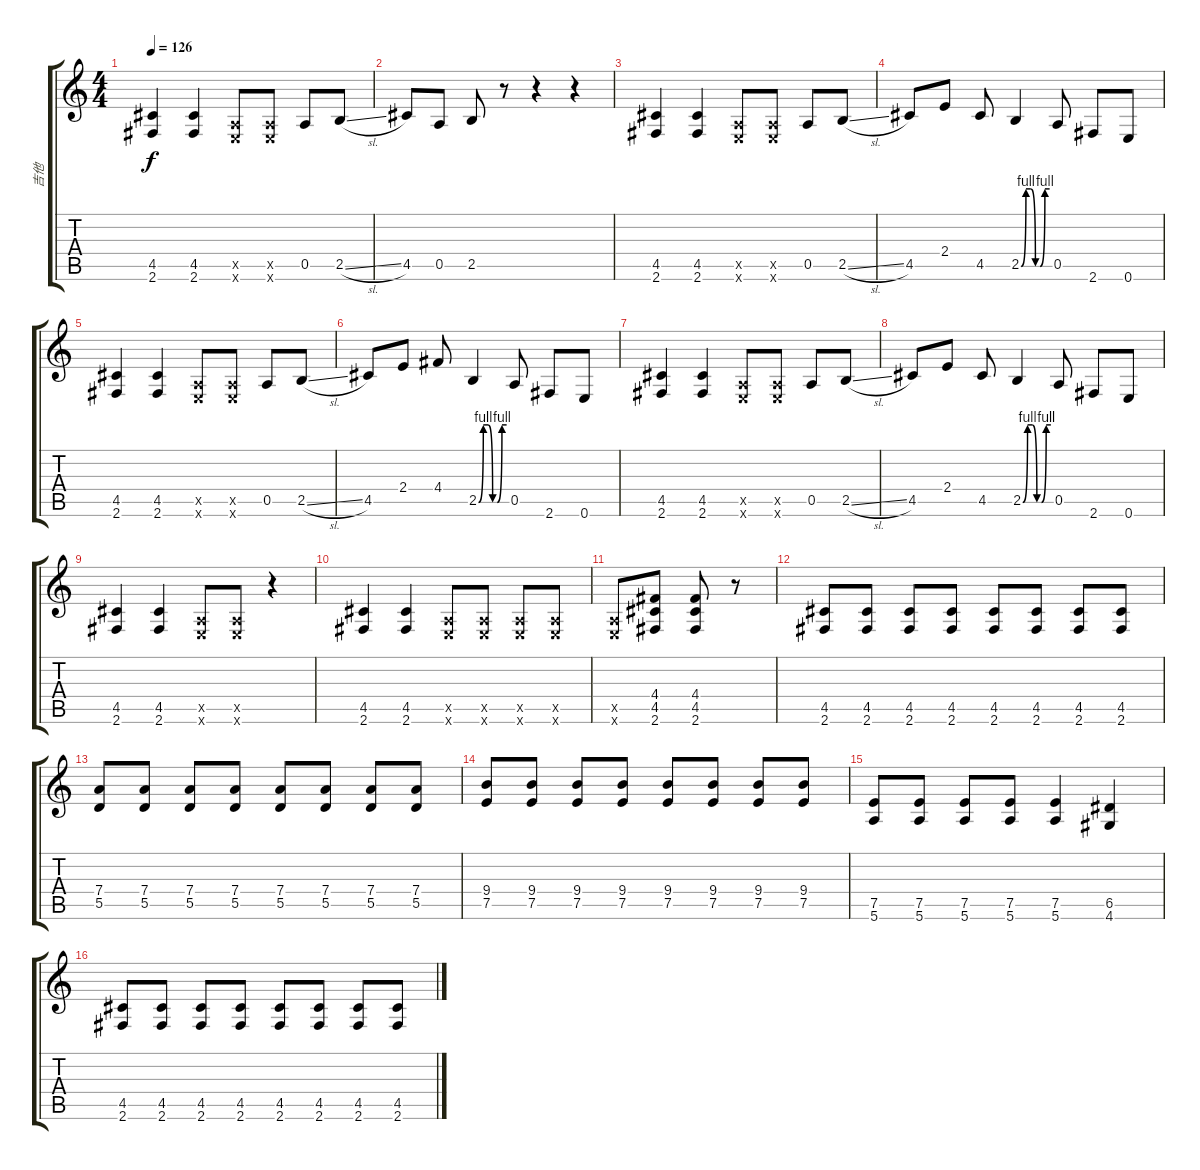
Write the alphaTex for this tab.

\track ("吉他" "吉他") {instrument distortionguitar}
\staff {score tabs}
\tuning (E4 B3 G3 D3 A2 E2) {hide}
\ts (4 4)
\tempo 126
\clef g2
\ks c
(4.5 2.6).4{dy f} (4.5 2.6).4 (0.5{x} 0.6{x}).8 (0.5{x} 0.6{x}).8 0.5.8 2.5{sl}.8 |
4.5.8 0.5.8 2.5.8 r.8 r.4 r.4 |
(4.5 2.6).4 (4.5 2.6).4 (0.5{x} 0.6{x}).8 (0.5{x} 0.6{x}).8 0.5.8 2.5{sl}.8 |
4.5.8 2.4.8 4.5.8 2.5{be (custom 0 0 10 4 20 4 30 0 40 0 50 4 60 4)}.4 0.5.8 2.6.8 0.6.8 |
(4.5 2.6).4 (4.5 2.6).4 (0.5{x} 0.6{x}).8 (0.5{x} 0.6{x}).8 0.5.8 2.5{sl}.8 |
4.5.8 2.4.8 4.4.8 2.5{be (custom 0 0 10 4 20 4 30 0 40 0 50 4 60 4)}.4 0.5.8 2.6.8 0.6.8 |
(4.5 2.6).4 (4.5 2.6).4 (0.5{x} 0.6{x}).8 (0.5{x} 0.6{x}).8 0.5.8 2.5{sl}.8 |
4.5.8 2.4.8 4.5.8 2.5{be (custom 0 0 10 4 20 4 30 0 40 0 50 4 60 4)}.4 0.5.8 2.6.8 0.6.8 |
(4.5 2.6).4 (4.5 2.6).4 (0.5{x} 0.6{x}).8 (0.5{x} 0.6{x}).8 r.4 |
(4.5 2.6).4 (4.5 2.6).4 (0.5{x} 0.6{x}).8 (0.5{x} 0.6{x}).8 (0.5{x} 0.6{x}).8 (0.5{x} 0.6{x}).8 |
(0.5{x} 0.6{x}).8 (4.4 4.5 2.6).8 (4.4 4.5 2.6).8 r.8 |
(4.5 2.6).8 (4.5 2.6).8 (4.5 2.6).8 (4.5 2.6).8 (4.5 2.6).8 (4.5 2.6).8 (4.5 2.6).8 (4.5 2.6).8 |
(7.4 5.5).8 (7.4 5.5).8 (7.4 5.5).8 (7.4 5.5).8 (7.4 5.5).8 (7.4 5.5).8 (7.4 5.5).8 (7.4 5.5).8 |
(9.4 7.5).8 (9.4 7.5).8 (9.4 7.5).8 (9.4 7.5).8 (9.4 7.5).8 (9.4 7.5).8 (9.4 7.5).8 (9.4 7.5).8 |
(7.5 5.6).8 (7.5 5.6).8 (7.5 5.6).8 (7.5 5.6).8 (7.5 5.6).4 (6.5 4.6).4 |
(4.5 2.6).8 (4.5 2.6).8 (4.5 2.6).8 (4.5 2.6).8 (4.5 2.6).8 (4.5 2.6).8 (4.5 2.6).8 (4.5 2.6).8
